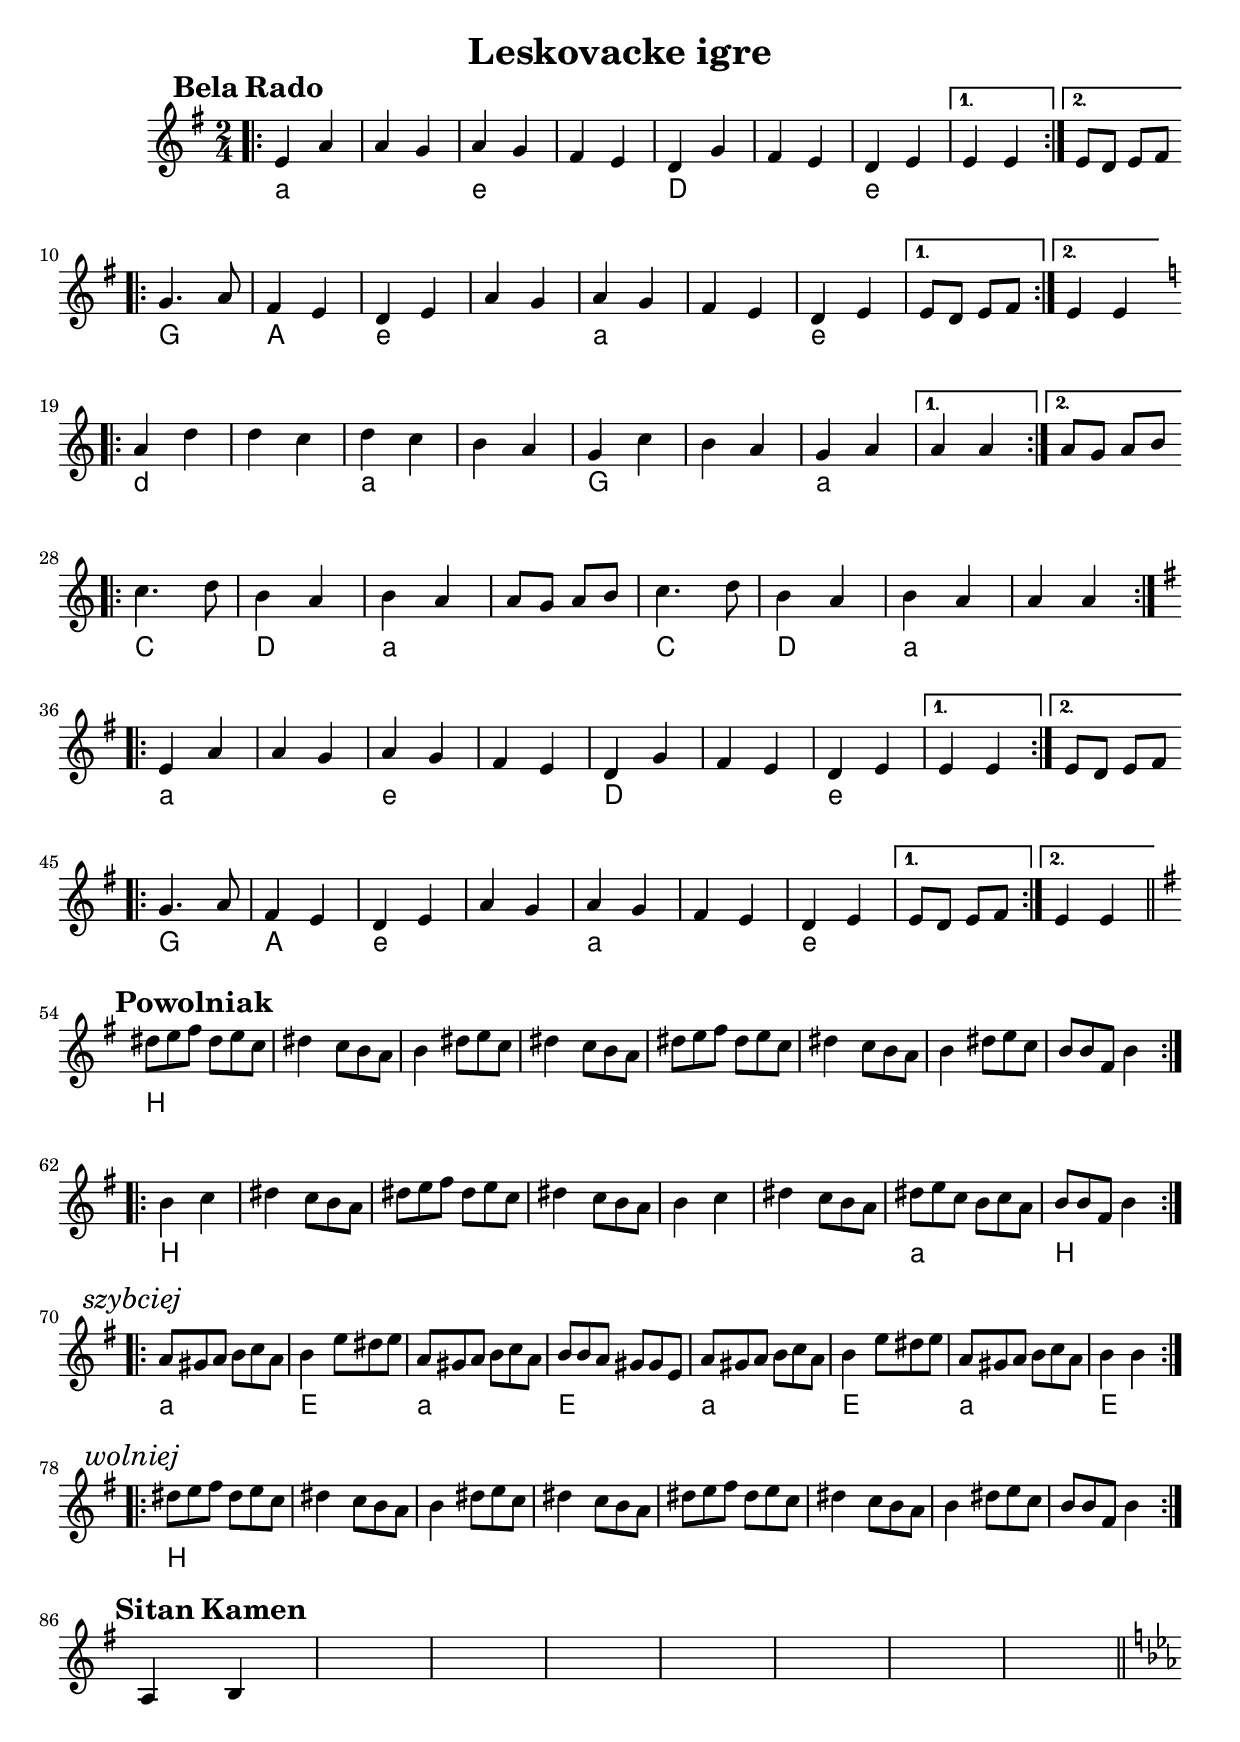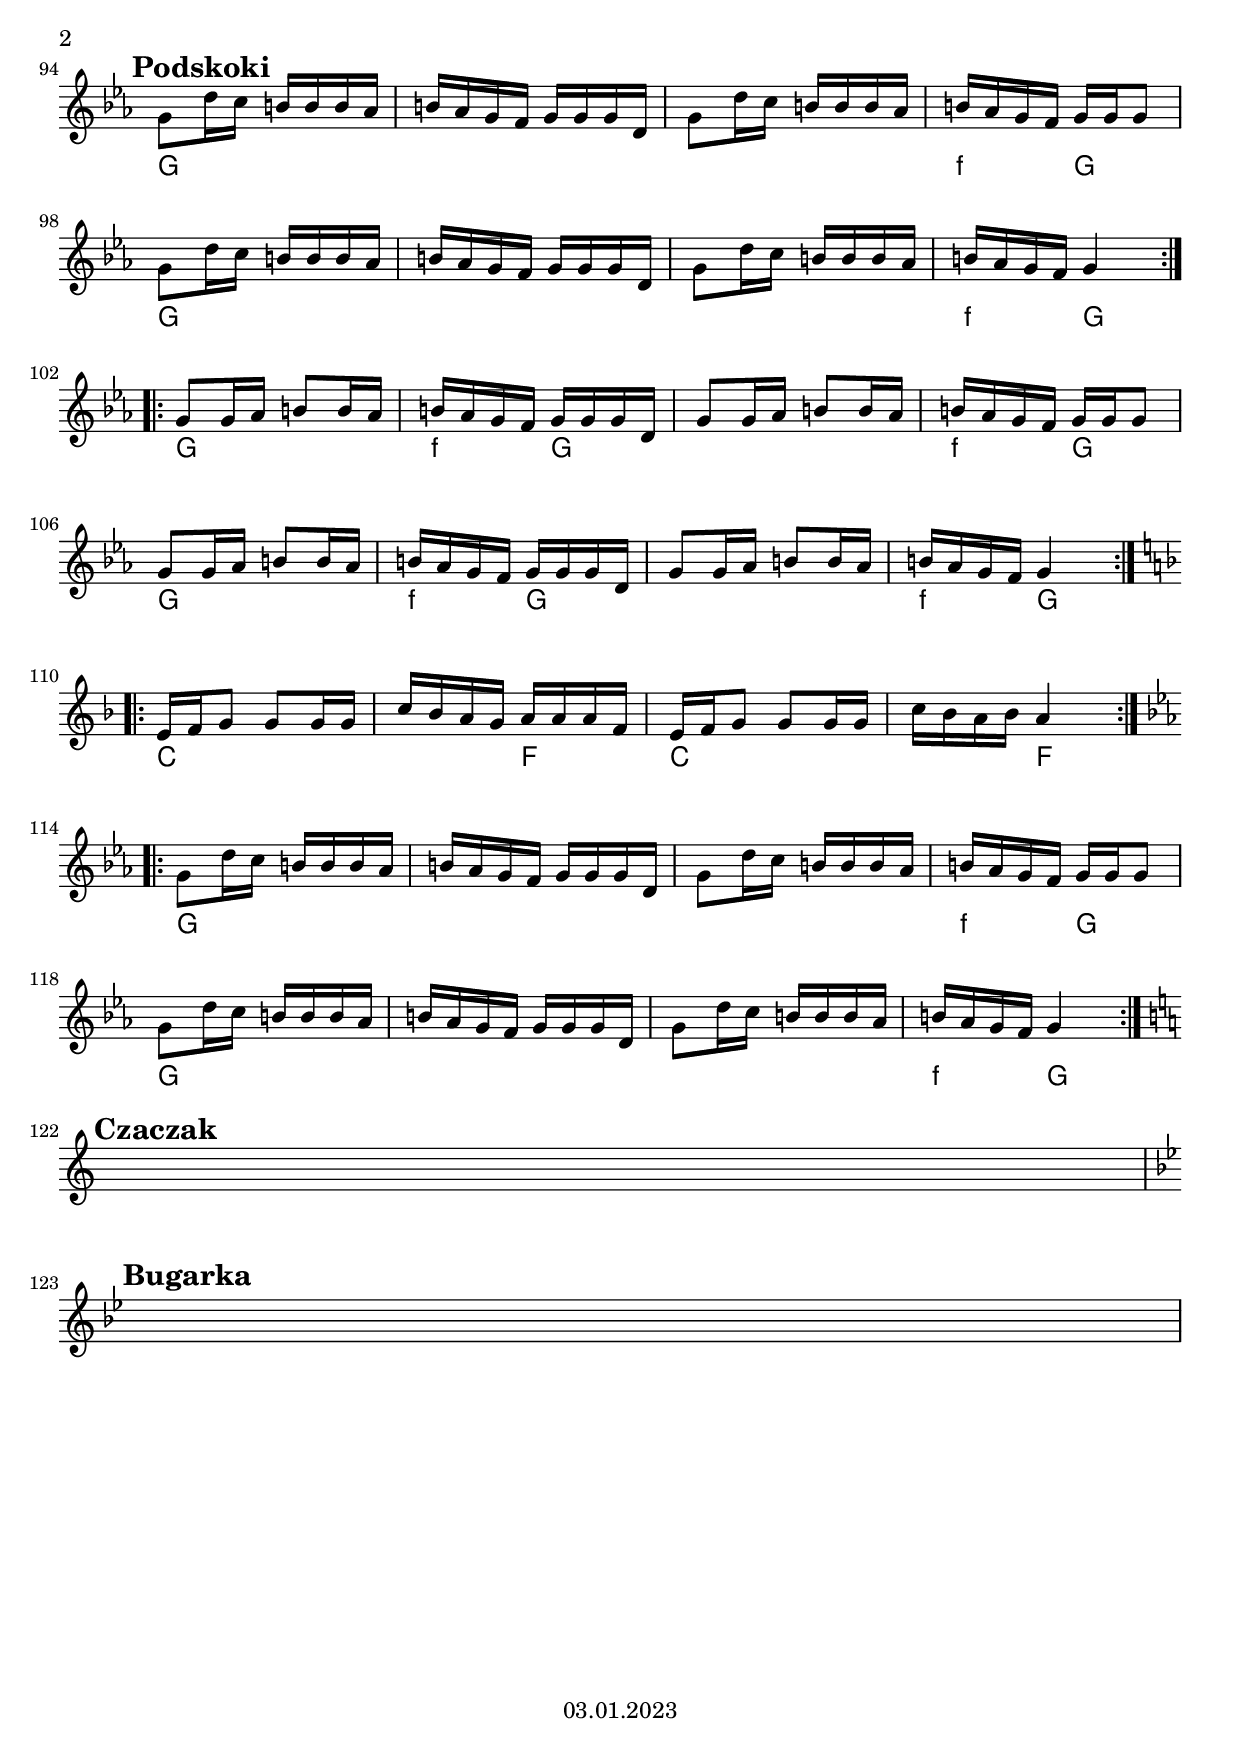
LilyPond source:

\version "2.22.1"
\include "deutsch.ly"

aMelody = \relative c' {
  \key e \minor
  \repeat volta 2 {
    \bar ".|:" e4 a | a g | a g | fis e | d g | fis e | d e |
  }
  \alternative {
    { e4 e }
    { e8 d e fis }
  } \break

  \repeat volta 2 {
    \bar ".|:" g4. a8 | fis4 e | d e | a g | a g | fis e | d e |
  }
  \alternative {
    { e8 d e fis }
    { e4 e }
  } \break

  \key a \minor
  \repeat volta 2 {
    \bar ".|:" a4 d | d c | d c | h a | g c | h a | g a |
  }
  \alternative {
    { a4 a }
    { a8 g a h }
  } \break
  \repeat volta 2 {
    \bar ".|:" c4. d8 | h4 a | h a | a8 g a h | c4. d8 | h4 a | h a | a a |
  } \break

  \key e \minor
  \repeat volta 2 {
    e4 a | a g | a g | fis e | d g | fis e | d e |
  }
  \alternative {
    { e4 e }
    { e8 d e fis }
  } \break

  \repeat volta 2 {
    \bar ".|:" g4. a8 | fis4 e | d e | a g | a g | fis e | d e |
  }
  \alternative {
    { e8 d e fis }
    { e4 e }
  }
}
aChords = \chordmode {
  a2:m | a2:m | e2:m | e2:m |
  d2 | d2 | e2:m |
  e2:m |
  e2:m |

  g2 | a2 | e2:m | e2:m | a2:m | a2:m | e2:m |
  e2:m |
  e2:m |

  d2:m | d2:m | a2:m | a2:m | g2 | g2 | a2:m
  a2:m
  a2:m

  c2 | d2 | a2:m | a2:m | c2 | d2 | a2:m | a2:m |

  a2:m | a2:m | e2:m | e2:m |
  d2 | d2 | e2:m |
  e2:m |
  e2:m |

  g2 | a2 | e2:m | e2:m | a2:m | a2:m | e2:m |
  e2:m |
  e2:m |
}

bMelody = \relative c'' {
  \set tupletSpannerDuration = #(ly:make-moment 1 4)
  \override TupletNumber #'transparent = ##t
  \key e \minor

  \repeat volta 2 {
    \times 2/3 { dis8 e fis } \times 2/3 { dis8 e c } | dis4 \times 2/3 { c8 h a } | h4 \times 2/3 { dis8 e c } | dis4 \times 2/3 { c8 h a } |
    \times 2/3 { dis8 e fis } \times 2/3 { dis8 e c } | dis4 \times 2/3 { c8 h a } | h4 \times 2/3 { dis8 e c } | \times 2/3 { h8 h fis } h4 |
  } \break

  \repeat volta 2 {
    h4 c | dis \times 2/3 { c8 h a } | \times 2/3 { dis8 e fis } \times 2/3 { dis8 e c } | dis4 \times 2/3 { c8 h a } |
    h4 c | dis \times 2/3 { c8 h a } | \times 2/3 { dis8 e c } \times 2/3 { h8 c a } | \times 2/3 { h8 h fis } h4 |
  } \break

  \mark \markup { \italic { szybciej } }
  \repeat volta 2 {
    \times 2/3 { a8 gis a } \times 2/3 { h8 c a } | h4 \times 2/3 { e8 dis e } |
    \times 2/3 { a,8 gis a } \times 2/3 { h8 c a } | \times 2/3 { h8 h a } \times 2/3 { gis8 gis e } |
    \times 2/3 { a8 gis a } \times 2/3 { h8 c a } | h4 \times 2/3 { e8 dis e } |
    \times 2/3 { a,8 gis a } \times 2/3 { h8 c a } | h4 h |
  } \break

  \mark \markup { \italic { wolniej } }
  \repeat volta 2 {
    \times 2/3 { dis8 e fis } \times 2/3 { dis8 e c } | dis4 \times 2/3 { c8 h a } | h4 \times 2/3 { dis8 e c } | dis4 \times 2/3 { c8 h a } |
    \times 2/3 { dis8 e fis } \times 2/3 { dis8 e c } | dis4 \times 2/3 { c8 h a } | h4 \times 2/3 { dis8 e c } | \times 2/3 { h8 h fis } h4 |
  } \break

}
bChords = \chordmode {
  h2 | h2 | h2 | h2 | h2 | h2 | h2 | h2 |

  h2 | h2 | h2 | h2 | h2 | h2 | a2:m | h2 |

  a2:m | e2 | a2:m | e2 |
  a2:m | e2 | a2:m | e2 |

  h2 | h2 | h2 | h2 | h2 | h2 | h2 | h2 |
}

cMelody = \relative c' {
    a4 h | s2 | s2 | s2 | s2 | s2 | s2 | s2 \bar "||"
}
cChords = \chordmode {
  s2 | s2 | s2 | s2 | s2 | s2 | s2 | s2 |
}

dMelody = \relative c'' {
  \key c \minor
  \repeat volta 2 {
    g8 d'16 c h h h as | h16 as g f g g g d | g8 d'16 c h h h as | h16 as g f g g g8 |
    g8 d'16 c h h h as | h16 as g f g g g d | g8 d'16 c h h h as | h16 as g f g4 |
  } \break

  \repeat volta 2 {
    g8 g16 as h8 h16 as | h16 as g f g g g d | g8 g16 as h8 h16 as | h16 as g f g g g8 |
    g8 g16 as h8 h16 as | h16 as g f g g g d | g8 g16 as h8 h16 as | h16 as g f g4 |
  } \break

  \repeat volta 2 {
    \key f \major
    e16 f g8 g g16 g | c16 b a g a a a f | e16 f g8 g g16 g | c16 b a b a4 |
  } \break

  \key c \minor
  \repeat volta 2 {
    g8 d'16 c h h h as | h16 as g f g g g d | g8 d'16 c h h h as | h16 as g f g g g8 |
    g8 d'16 c h h h as | h16 as g f g g g d | g8 d'16 c h h h as | h16 as g f g4 |
  } \break
}
dChords = \chordmode {
  g2 | g2 | g2 | f4:m g4 |
  g2 | g2  | g2 | f4:m g4 |

  g2 | f4:m g4 | g2 | f4:m g4 |
  g2 | f4:m g4  | g2 | f4:m g4 |

  c2 | c4 f4 | c2 | c4 f4 |

  g2 | g2 | g2 | f4:m g4 |
  g2 | g2  | g2 | f4:m g4 |
}

eMelody = \relative c'' {
  \key c \major
  s2
}
eChords = \chordmode {
  s2
}

fMelody = \relative c'' {
  \key g \minor
  s2
}
fChords = \chordmode {
  s2
}

melody = {
  \clef treble
  \time 2/4

  \mark \markup { \bold { Bela Rado } }
  \aMelody \bar "||" \break
  \mark \markup { \bold { Powolniak } }
  \bMelody \break

  \mark \markup { \bold { Sitan Kamen } }
  \cMelody \break

  \pageBreak
  \mark \markup { \bold { Podskoki } }
  \dMelody \break

  \mark \markup { \bold { Czaczak } }
  \eMelody \break

  \mark \markup { \bold { Bugarka } }
  \fMelody \break
}

harmonies = \chords {
  \germanChords
  \set chordNameLowercaseMinor = ##t
  \set chordChanges = ##t

  \aChords
  \bChords
  \cChords
  \dChords
  \eChords
  \fChords
}

\header {
  title = "Leskovacke igre"
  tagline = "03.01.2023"
}
\score {
  <<
    \new Staff \melody
    \new ChordNames \harmonies
  >>
}
